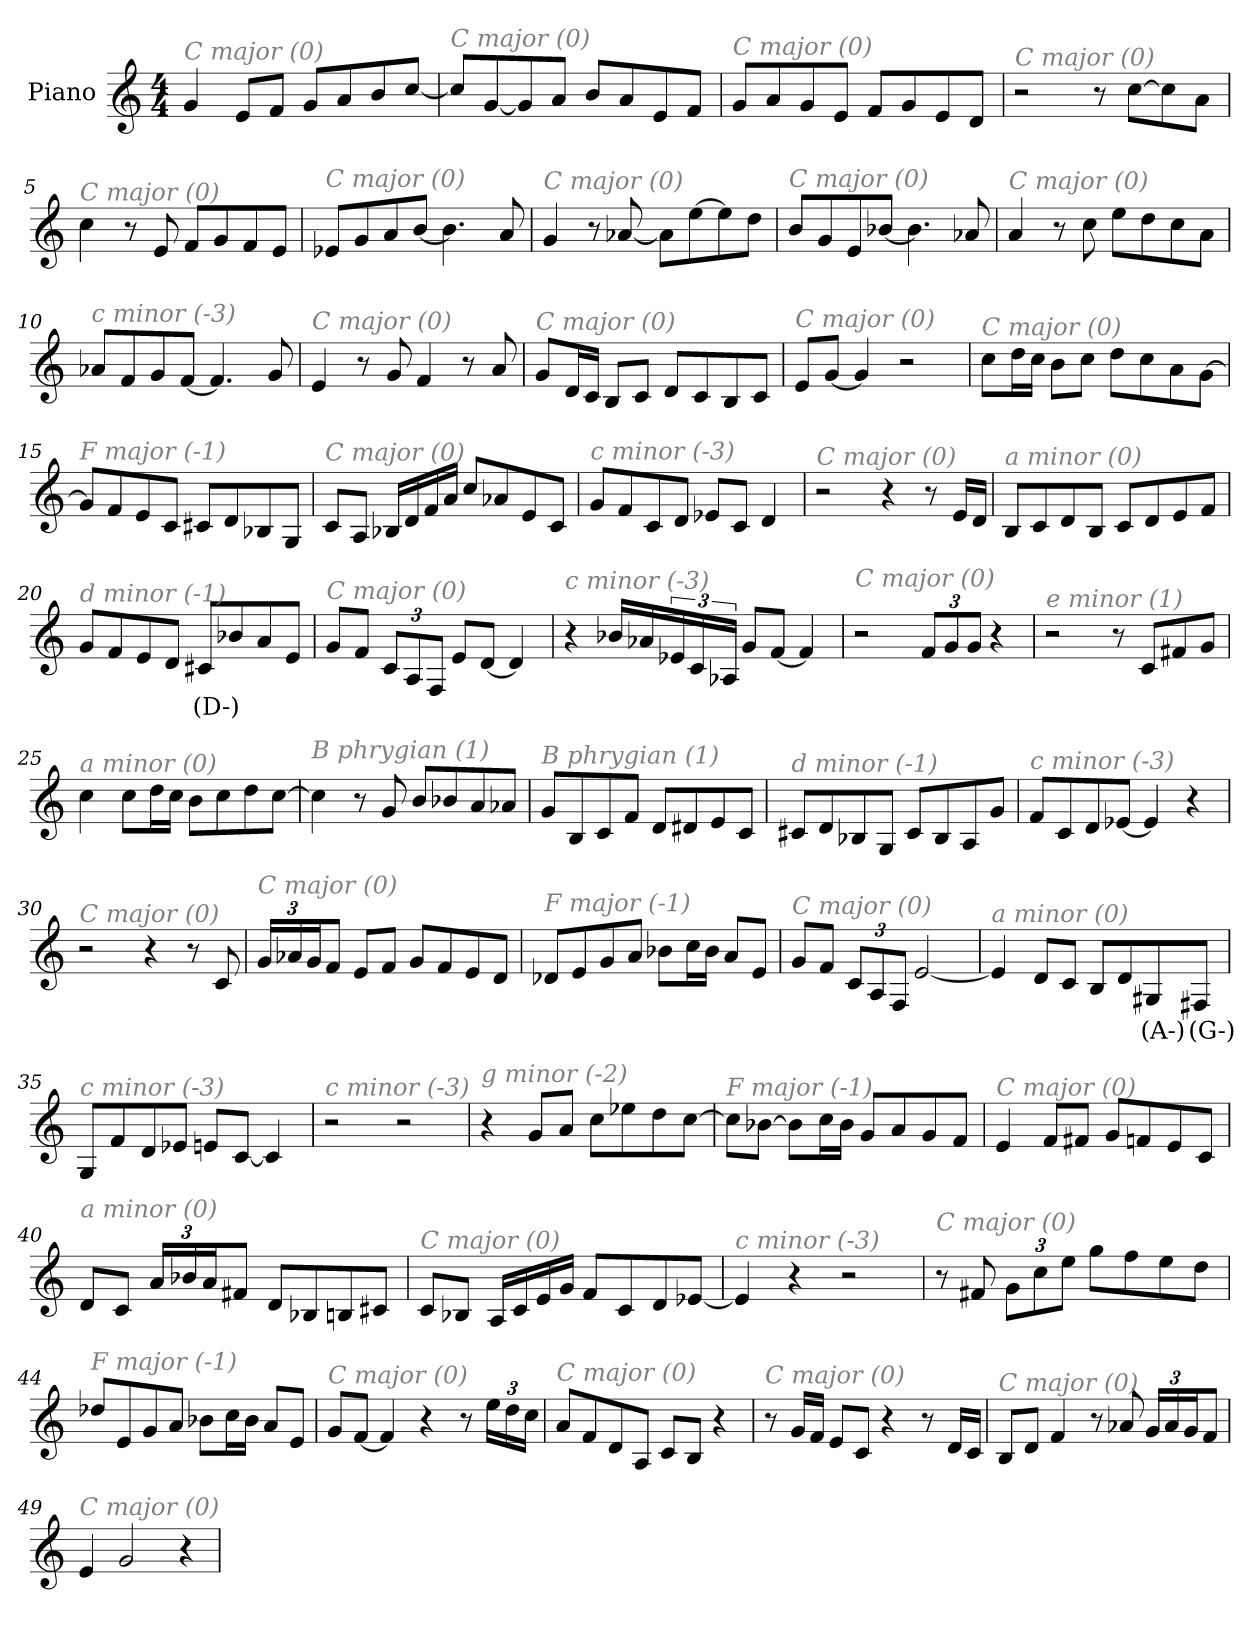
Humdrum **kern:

**kern	**text
*part1	*part1
*staff1	*staff1
*I"Piano	*
*I'Pno	*
*clefG2	*
*k[]	*
*M4/4	*
*MM200	*
=1	=1
!LO:TX:i:color=#808080:t=C major (0)	!
4g/	.
8e/L	.
8f/J	.
8g/L	.
8a/	.
8b/	.
[8cc/J	.
=2	=2
!LO:TX:i:color=#808080:t=C major (0)	!
8cc/L]	.
[8g/	.
8g/]	.
8a/J	.
8b/L	.
8a/	.
8e/	.
8f/J	.
=3	=3
!LO:TX:i:color=#808080:t=C major (0)	!
8g/L	.
8a/	.
8g/	.
8e/J	.
8f/L	.
8g/	.
8e/	.
8d/J	.
=4	=4
!LO:TX:i:color=#808080:t=C major (0)	!
2r	.
8r	.
[8cc\L	.
8cc\]	.
8a\J	.
!!LO:LB:g=z
=5	=5
!LO:TX:i:color=#808080:t=C major (0)	!
4cc\	.
8r	.
8e/	.
8f/L	.
8g/	.
8f/	.
8e/J	.
=6	=6
!LO:TX:i:color=#808080:t=C major (0)	!
8e-X/L	.
8g/	.
8a/	.
[8b/J	.
4.b\]	.
8a/	.
=7	=7
!LO:TX:i:color=#808080:t=C major (0)	!
4g/	.
8r	.
[8a-X/	.
8a-\L]	.
[8ee\	.
8ee\]	.
8dd\J	.
=8	=8
!LO:TX:i:color=#808080:t=C major (0)	!
8b/L	.
8g/	.
8e/	.
[8b-X/J	.
4.b-\]	.
8a-X/	.
=9	=9
!LO:TX:i:color=#808080:t=C major (0)	!
4a/	.
8r	.
8cc\	.
8ee\L	.
8dd\	.
8cc\	.
8a\J	.
!!LO:LB:g=z
=10	=10
!LO:TX:i:color=#808080:t=c minor (-3)	!
8a-X/L	.
8f/	.
8g/	.
[8f/J	.
4.f/]	.
8g/	.
=11	=11
!LO:TX:i:color=#808080:t=C major (0)	!
4e/	.
8r	.
8g/	.
4f/	.
8r	.
8a/	.
=12	=12
!LO:TX:i:color=#808080:t=C major (0)	!
8g/L	.
16d/L	.
16c/JJ	.
8B/L	.
8c/J	.
8d/L	.
8c/	.
8B/	.
8c/J	.
=13	=13
!LO:TX:i:color=#808080:t=C major (0)	!
8e/L	.
[8g/J	.
4g/]	.
2r	.
!!LO:LB:g=z
=14	=14
!LO:TX:i:color=#808080:t=C major (0)	!
8cc\L	.
16dd\L	.
16cc\JJ	.
8b\L	.
8cc\J	.
8dd\L	.
8cc\	.
8a\	.
[8g\J	.
=15	=15
!LO:TX:i:color=#808080:t=F major (-1)	!
8g/L]	.
8f/	.
8e/	.
8c/J	.
8c#X/L	.
8d/	.
8B-X/	.
8G/J	.
=16	=16
!LO:TX:i:color=#808080:t=C major (0)	!
8c/L	.
8A/J	.
16B-X/LL	.
16d/	.
16f/	.
16a/JJ	.
8cc/L	.
8a-X/	.
8e/	.
8c/J	.
=17	=17
!LO:TX:i:color=#808080:t=c minor (-3)	!
8g/L	.
8f/	.
8c/	.
8d/J	.
8e-X/L	.
8c/J	.
4d/	.
!!LO:LB:g=z
=18	=18
!LO:TX:i:color=#808080:t=C major (0)	!
2r	.
4r	.
8r	.
16e/LL	.
16d/JJ	.
=19	=19
!LO:TX:i:color=#808080:t=a minor (0)	!
8B/L	.
8c/	.
8d/	.
8B/J	.
8c/L	.
8d/	.
8e/	.
8f/J	.
=20	=20
!LO:TX:i:color=#808080:t=d minor (-1)	!
8g/L	.
8f/	.
8e/	.
8d/J	.
8c#Xi/L	(D-)
8b-X/	.
8a/	.
8e/J	.
=21	=21
!LO:TX:i:color=#808080:t=C major (0)	!
8g/L	.
8f/J	.
*Xbrackettup	*
12c/L	.
12A/	.
12F/J	.
8e/L	.
[8d/J	.
4d/]	.
!!LO:LB:g=z
=22	=22
!LO:TX:i:color=#808080:t=c minor (-3)	!
4r	.
16b-X/LL	.
16a-X/	.
*brackettup	*
24e-X/	.
24c/	.
24A-X/JJ	.
8g/L	.
[8f/J	.
4f/]	.
=23	=23
!LO:TX:i:color=#808080:t=C major (0)	!
2r	.
*Xbrackettup	*
12f/L	.
12g/	.
12g/J	.
4r	.
=24	=24
!LO:TX:i:color=#808080:t=e minor (1)	!
2r	.
8r	.
8c/L	.
8f#X/	.
8g/J	.
=25	=25
!LO:TX:i:color=#808080:t=a minor (0)	!
4cc\	.
8cc\L	.
16dd\L	.
16cc\JJ	.
8b\L	.
8cc\	.
8dd\	.
[8cc\J	.
!!LO:LB:g=z
=26	=26
!LO:TX:i:color=#808080:t=B phrygian (1)	!
4cc\]	.
8r	.
8g/	.
8b/L	.
8b-X/	.
8a/	.
8a-X/J	.
=27	=27
!LO:TX:i:color=#808080:t=B phrygian (1)	!
8g/L	.
8B/	.
8c/	.
8f/J	.
8d/L	.
8d#X/	.
8e/	.
8c/J	.
=28	=28
!LO:TX:i:color=#808080:t=d minor (-1)	!
8c#X/L	.
8d/	.
8B-X/	.
8G/J	.
8c#/L	.
8B-/	.
8A/	.
8g/J	.
=29	=29
!LO:TX:i:color=#808080:t=c minor (-3)	!
8f/L	.
8c/	.
8d/	.
[8e-X/J	.
4e-/]	.
4r	.
=30	=30
!LO:TX:i:color=#808080:t=C major (0)	!
2r	.
4r	.
8r	.
8c/	.
!!LO:LB:g=z
=31	=31
!LO:TX:i:color=#808080:t=C major (0)	!
24g/LL	.
24a-X/	.
24g/J	.
8f/J	.
8e/L	.
8f/J	.
8g/L	.
8f/	.
8e/	.
8d/J	.
=32	=32
!LO:TX:i:color=#808080:t=F major (-1)	!
8d-X/L	.
8e/	.
8g/	.
8a/J	.
8b-X\L	.
16cc\L	.
16b-\JJ	.
8a/L	.
8e/J	.
=33	=33
!LO:TX:i:color=#808080:t=C major (0)	!
8g/L	.
8f/J	.
12c/L	.
12A/	.
12F/J	.
[2e/	.
=34	=34
!LO:TX:i:color=#808080:t=a minor (0)	!
4e/]	.
8d/L	.
8c/J	.
8B/L	.
8d/	.
8G#Xi/	(A-)
8F#Xi/J	(G-)
!!LO:LB:g=z
=35	=35
!LO:TX:i:color=#808080:t=c minor (-3)	!
8G/L	.
8f/	.
8d/	.
8e-X/J	.
8en/L	.
[8c/J	.
4c/]	.
=36	=36
!LO:TX:i:color=#808080:t=c minor (-3)	!
2r	.
2r	.
=37	=37
!LO:TX:i:color=#808080:t=g minor (-2)	!
4r	.
8g/L	.
8a/J	.
8cc\L	.
8ee-X\	.
8dd\	.
[8cc\J	.
=38	=38
!LO:TX:i:color=#808080:t=F major (-1)	!
8cc\L]	.
[8b-X\J	.
8b-\L]	.
16cc\L	.
16b-\JJ	.
8g/L	.
8a/	.
8g/	.
8f/J	.
!!LO:LB:g=z
=39	=39
!LO:TX:i:color=#808080:t=C major (0)	!
4e/	.
8f/L	.
8f#X/J	.
8g/L	.
8fn/	.
8e/	.
8c/J	.
=40	=40
!LO:TX:i:color=#808080:t=a minor (0)	!
8d/L	.
8c/J	.
24a/LL	.
24b-X/	.
24a/J	.
8f#X/J	.
8d/L	.
8B-X/	.
8Bn/	.
8c#X/J	.
=41	=41
!LO:TX:i:color=#808080:t=C major (0)	!
8c/L	.
8B-X/J	.
16A/LL	.
16c/	.
16e/	.
16g/JJ	.
8f/L	.
8c/	.
8d/	.
[8e-X/J	.
=42	=42
!LO:TX:i:color=#808080:t=c minor (-3)	!
4e-/]	.
4r	.
2r	.
!!LO:PB:g=z
=43	=43
!LO:TX:i:color=#808080:t=C major (0)	!
8r	.
8f#X/	.
12g\L	.
12cc\	.
12ee\J	.
8gg\L	.
8ff\	.
8ee\	.
8dd\J	.
=44	=44
!LO:TX:i:color=#808080:t=F major (-1)	!
8dd-X/L	.
8e/	.
8g/	.
8a/J	.
8b-X\L	.
16cc\L	.
16b-\JJ	.
8a/L	.
8e/J	.
=45	=45
!LO:TX:i:color=#808080:t=C major (0)	!
8g/L	.
[8f/J	.
4f/]	.
4r	.
8r	.
24ee\LL	.
24dd\	.
24cc\JJ	.
=46	=46
!LO:TX:i:color=#808080:t=C major (0)	!
8a/L	.
8f/	.
8d/	.
8A/J	.
8c/L	.
8B/J	.
4r	.
!!LO:LB:g=z
=47	=47
!LO:TX:i:color=#808080:t=C major (0)	!
8r	.
16g/LL	.
16f/JJ	.
8e/L	.
8c/J	.
4r	.
8r	.
16d/LL	.
16c/JJ	.
=48	=48
!LO:TX:i:color=#808080:t=C major (0)	!
8B/L	.
8d/J	.
4f/	.
8r	.
8a-X/	.
24g/LL	.
24a-/	.
24g/J	.
8f/J	.
=49	=49
!LO:TX:i:color=#808080:t=C major (0)	!
4e/	.
2g/	.
4r	.
=	=
*-	*-
